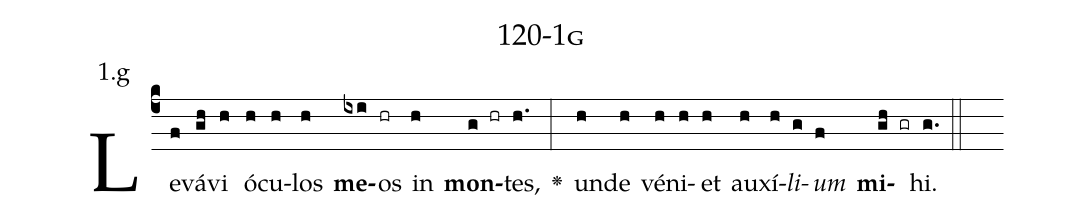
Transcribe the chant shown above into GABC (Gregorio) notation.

name: 120-1g;
annotation: 1.g;
%%
(c4)Le(f)vá(gh)vi(h) ó(h)cu(h)los(h) <b>me</b>(ixi)os(hr) in(h) <b>mon</b>(g hr)tes,(h.) <v>\greheightstar</v>(:) un(h)de(h) vé(h)ni(h)et(h) au(h)xí(h)<i>li</i>(g)<i>um</i>(f) <b>mi</b>(gh gr)hi.(g.) (::)


%E(h) u(h) o(g) u(f) a(gh) e.(g.) (::)
